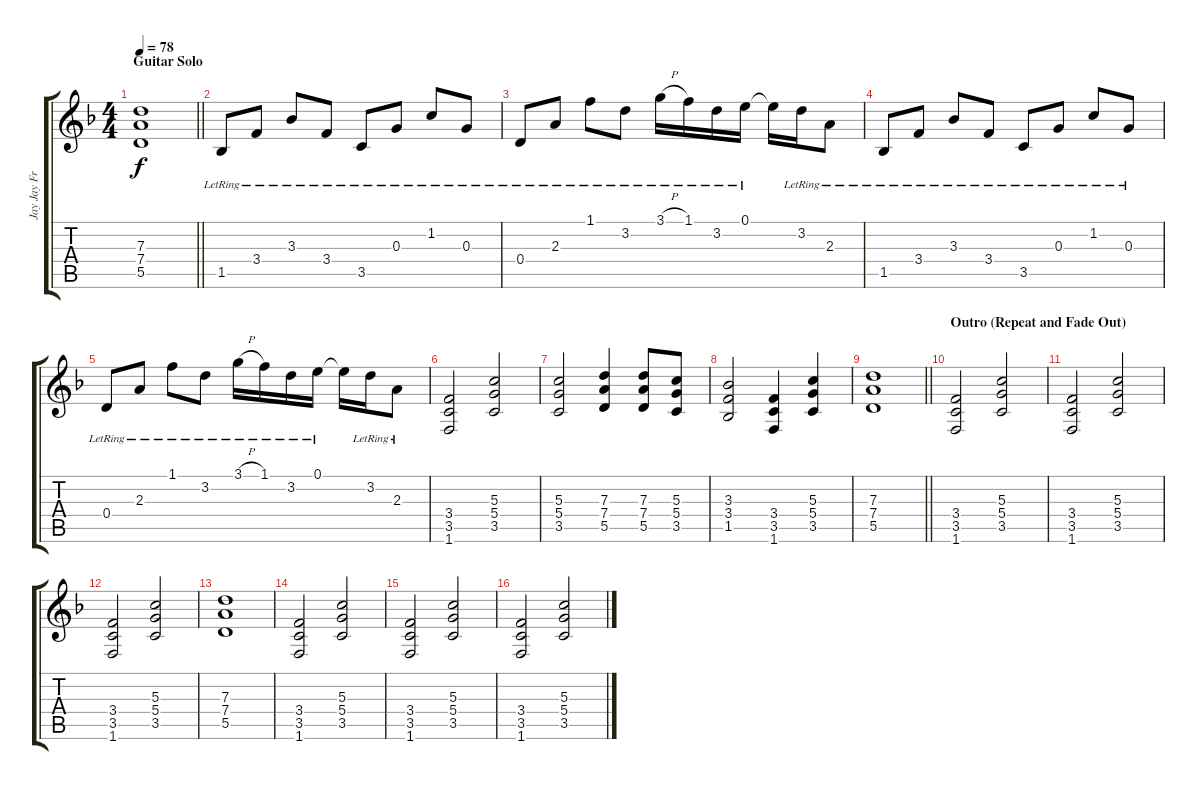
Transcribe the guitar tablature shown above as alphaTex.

\track ("Jay Jay French" "Jay Jay Fr") {instrument distortionguitar}
\staff {score tabs}
\tuning (E4 B3 G3 D3 A2 E2) {hide}
\ts (4 4)
\section ("" "Guitar Solo")
\tempo 78
\clef g2
\barLineRight lightlight
\ks dminor
(7.3 7.4 5.5).1{dy f} |
1.5{lr}.8{volume 9 instrument acousticguitarsteel} 3.4{lr}.8 3.3{lr}.8 3.4{lr}.8 3.5{lr}.8 0.3{lr}.8 1.2{lr}.8 0.3{lr}.8 |
0.4{lr}.8 2.3{lr}.8 1.1{lr}.8 3.2{lr}.8 3.1{h lr}.16 1.1{lr}.16 3.2{lr}.16 0.1{lr}.16 0.1{t}.16 3.2{lr}.16 2.3{lr}.8 |
1.5{lr}.8 3.4{lr}.8 3.3{lr}.8 3.4{lr}.8 3.5{lr}.8 0.3{lr}.8 1.2{lr}.8 0.3{lr}.8 |
0.4{lr}.8 2.3{lr}.8 1.1{lr}.8 3.2{lr}.8 3.1{h lr}.16 1.1{lr}.16 3.2{lr}.16 0.1{lr}.16 0.1{t}.16 3.2{lr}.16 2.3{lr}.8 |
(3.4 3.5 1.6).2{volume 13 instrument distortionguitar} (5.3 5.4 3.5).2 |
(5.3 5.4 3.5).2 (7.3 7.4 5.5).4 (7.3 7.4 5.5).8 (5.3 5.4 3.5).8 |
(3.3 3.4 1.5).2 (3.4 3.5 1.6).4 (5.3 5.4 3.5).4 |
\barLineRight lightlight
(7.3 7.4 5.5).1 |
\section ("" "Outro (Repeat and Fade Out)")
(3.4 3.5 1.6).2 (5.3 5.4 3.5).2 |
(3.4 3.5 1.6).2 (5.3 5.4 3.5).2 |
(3.4 3.5 1.6).2 (5.3 5.4 3.5).2 |
(7.3 7.4 5.5).1 |
(3.4 3.5 1.6).2 (5.3 5.4 3.5).2 |
(3.4 3.5 1.6).2 (5.3 5.4 3.5).2 |
(3.4 3.5 1.6).2 (5.3 5.4 3.5).2
